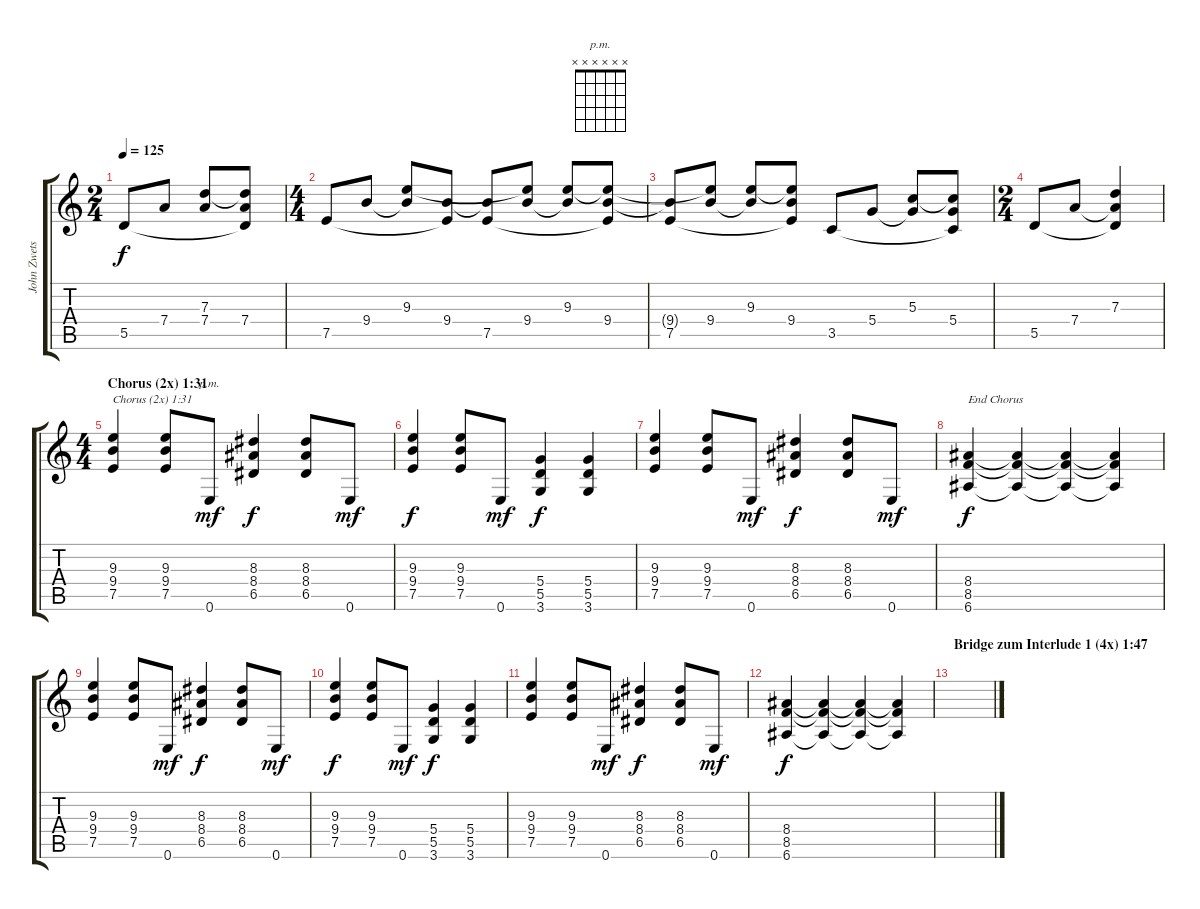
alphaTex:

\track ("John Zwetsloot" "John Zwets") {instrument overdrivenguitar}
\staff {score tabs}
\tuning (E4 B3 G3 D3 A2 E2) {hide}
\chord ("p.m." x x x x x x)
\ts (2 4)
\tempo 125
\clef g2
\ks c
5.5.8{dy f} 7.4.8 (7.3 7.4).8 (7.3{t} 7.4 5.5{t}).8 |
\ts (4 4)
7.5.8 9.4.8 (9.3 9.4{t}).8 (9.4 7.5{t}).8 (9.4{t} 7.5).8 (9.3{t} 9.4).8 (9.3 9.4{t}).8 (9.3{t} 9.4 7.5{t}).8 |
(9.4{t} 7.5).8 (9.3{t} 9.4).8 (9.3 9.4{t}).8 (9.3{t} 9.4 7.5{t}).8 3.5.8 5.4.8 (5.3 5.4{t}).8 (5.3{t} 5.4 3.5{t}).8 |
\ts (2 4)
5.5.8 7.4.8 (7.3 7.4{t} 5.5{t}).4 |
\ts (4 4)
\section ("" "Chorus (2x) 1:31")
(9.3 9.4 7.5).4{txt "Chorus (2x) 1:31"} (9.3 9.4 7.5).8 0.6.8{ch "p.m." dy mf} (8.3 8.4 6.5).4{dy f} (8.3 8.4 6.5).8 0.6.8{dy mf} |
(9.3 9.4 7.5).4{dy f} (9.3 9.4 7.5).8 0.6.8{dy mf} (5.4 5.5 3.6).4{dy f} (5.4 5.5 3.6).4 |
(9.3 9.4 7.5).4 (9.3 9.4 7.5).8 0.6.8{dy mf} (8.3 8.4 6.5).4{dy f} (8.3 8.4 6.5).8 0.6.8{dy mf} |
(8.4 8.5 6.6).4{txt "End Chorus" dy f} (8.4{t} 8.5{t} 6.6{t}).4 (8.4{t} 8.5{t} 6.6{t}).4 (8.4{t} 8.5{t} 6.6{t}).4 |
(9.3 9.4 7.5).4 (9.3 9.4 7.5).8 0.6.8{dy mf} (8.3 8.4 6.5).4{dy f} (8.3 8.4 6.5).8 0.6.8{dy mf} |
(9.3 9.4 7.5).4{dy f} (9.3 9.4 7.5).8 0.6.8{dy mf} (5.4 5.5 3.6).4{dy f} (5.4 5.5 3.6).4 |
(9.3 9.4 7.5).4 (9.3 9.4 7.5).8 0.6.8{dy mf} (8.3 8.4 6.5).4{dy f} (8.3 8.4 6.5).8 0.6.8{dy mf} |
(8.4 8.5 6.6).4{dy f} (8.4{t} 8.5{t} 6.6{t}).4 (8.4{t} 8.5{t} 6.6{t}).4 (8.4{t} 8.5{t} 6.6{t}).4 |
\section ("" "Bridge zum Interlude 1 (4x) 1:47")
